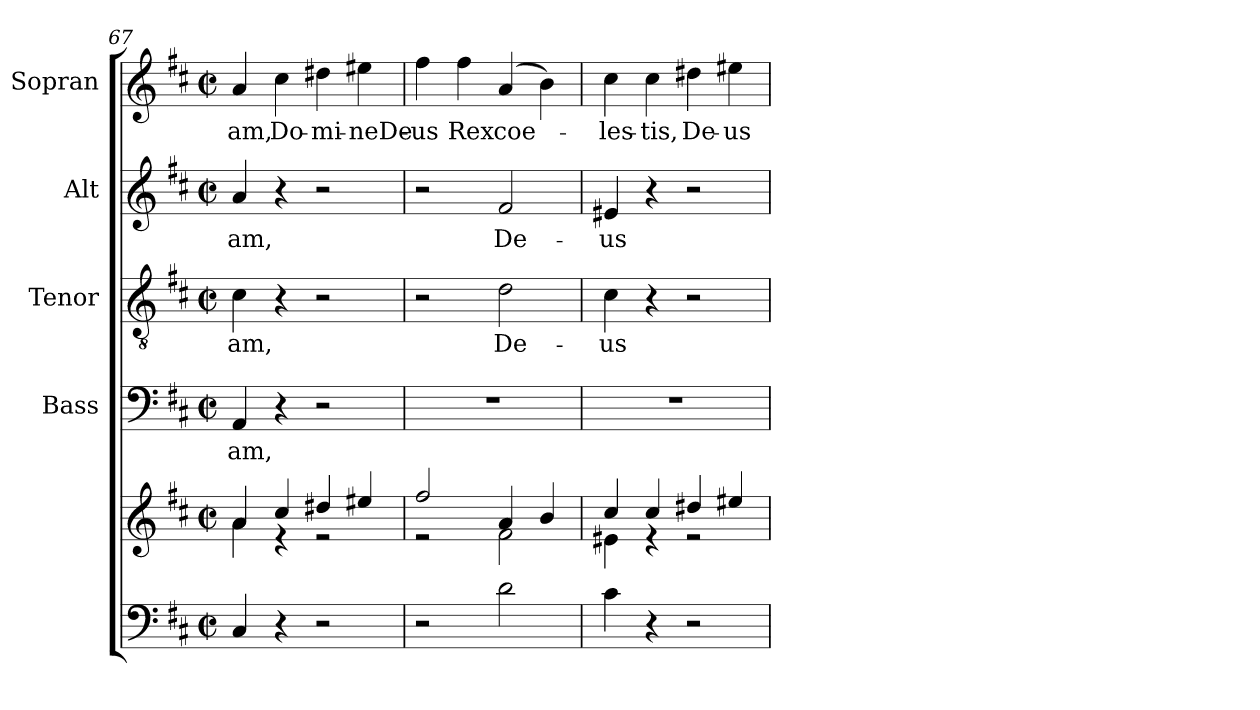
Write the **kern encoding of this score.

**kern	**kern	**kern	**text	**kern	**text	**kern	**text	**kern	**text
*part5	*part5	*part4	*part4	*part3	*part3	*part2	*part2	*part1	*part1
*staff6	*staff5	*staff4	*staff4	*staff3	*staff3	*staff2	*staff2	*staff1	*staff1
*	*	*I"Bass	*	*I"Tenor	*	*I"Alt	*	*I"Sopran	*
*	*	*I'B.	*	*I'T.	*	*I'A.	*	*I'S.	*
*clefF4	*clefG2	*clefF4	*	*clefGv2	*	*clefG2	*	*clefG2	*
*k[f#c#]	*k[f#c#]	*k[f#c#]	*	*k[f#c#]	*	*k[f#c#]	*	*k[f#c#]	*
*D:	*D:	*D:	*	*D:	*	*D:	*	*D:	*
*M2/2	*M2/2	*M2/2	*	*M2/2	*	*M2/2	*	*M2/2	*
*met(c|)	*met(c|)	*met(c|)	*	*met(c|)	*	*met(c|)	*	*met(c|)	*
=67	=67	=67	=67	=67	=67	=67	=67	=67	=67
*	*^	*	*	*	*	*	*	*	*
!	!	!	!	!LO:LY:b	!	!LO:LY:b	!	!LO:LY:b	!	!LO:LY:b
4C#/	4a/	4a\	4AA/	-am,	4c#\	-am,	4a/	-am,	4a/	-am,
!	!	!	!	!	!	!	!	!	!	!LO:LY:b
4r	4cc#/	4rd	4r	.	4r	.	4r	.	4cc#\	Do-
!	!	!	!	!	!	!	!	!	!	!LO:LY:b
2r	4dd#X/	2re	2r	.	2r	.	2r	.	4dd#X\	-mi-
!	!	!	!	!	!	!	!	!	!	!LO:LY:b
.	4ee#X/	.	.	.	.	.	.	.	4ee#X\	-neDe-
=68	=68	=68	=68	=68	=68	=68	=68	=68	=68	=68
!	!	!	!	!	!	!	!	!	!	!LO:LY:b
2r	2ff#/	2re	1r	.	2r	.	2r	.	4ff#\	-us
!	!	!	!	!	!	!	!	!	!	!LO:LY:b
.	.	.	.	.	.	.	.	.	4ff#\	Rex
!	!	!	!	!	!	!LO:LY:b	!	!LO:LY:b	!	!LO:LY:b
2d\	4a/	2f#\	.	.	2d\	De-	2f#/	De-	(4a/	coe-
.	4b/	.	.	.	.	.	.	.	4b\)	.
=69	=69	=69	=69	=69	=69	=69	=69	=69	=69	=69
!	!	!	!	!	!	!LO:LY:b	!	!LO:LY:b	!	!LO:LY:b
4c#\	4cc#/	4e#X\	1r	.	4c#\	-us	4e#X/	-us	4cc#\	-les-
!	!	!	!	!	!	!	!	!	!	!LO:LY:b
4r	4cc#/	4re	.	.	4r	.	4r	.	4cc#\	-tis,
!	!	!	!	!	!	!	!	!	!	!LO:LY:b
2r	4dd#X/	2re	.	.	2r	.	2r	.	4dd#X\	De-
!	!	!	!	!	!	!	!	!	!	!LO:LY:b
.	4ee#X/	.	.	.	.	.	.	.	4ee#X\	-us
*	*v	*v	*	*	*	*	*	*	*	*
=	=	=	=	=	=	=	=	=	=
*-	*-	*-	*-	*-	*-	*-	*-	*-	*-
